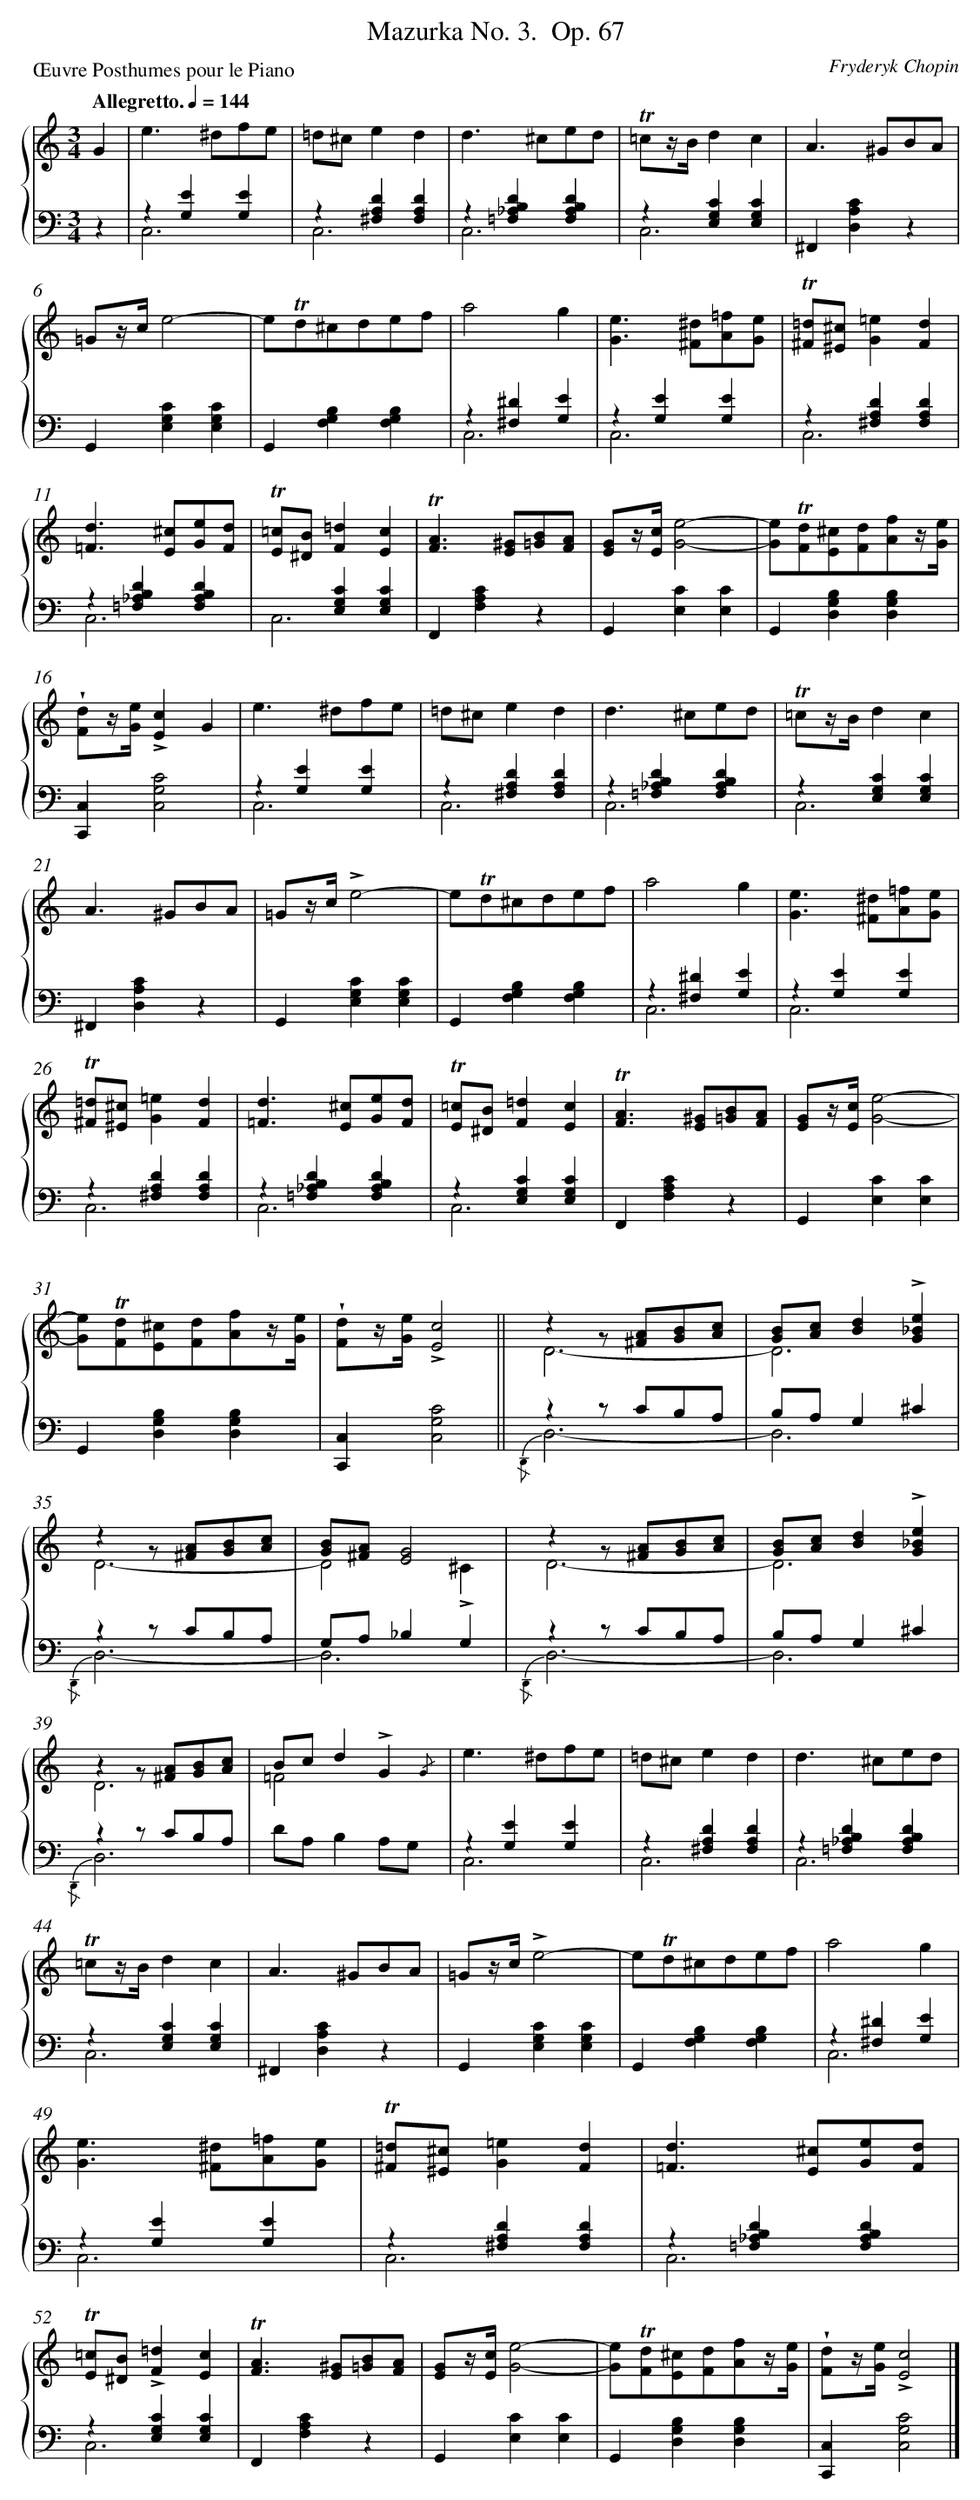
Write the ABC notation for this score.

X:1
T: Mazurka No. 3.	 Op. 67
C: Fryderyk Chopin
L: 1/4
M: 3/4
P: Œuvre Posthumes pour le Piano
Q: "Allegretto." 1/4=144
%%staves {1 2}
V: 1 clef=treble
V: 2 clef=bass
K: C
[V:1] G [I:setbarnb 1]|
[V:2] z |
[V:1] e>^df/e/ |
[V:2] z[EG,][EG,] & C,3 |
[V:1] =d/^c/ed |
[V:2] z[DA,^F,][DA,F,] & C,3 |
[V:1] d>^ce/d/ |
[V:2] z[DB,_A,=F,][DB,A,F,] & C,3 |
[V:1] !trill!=c/z//B//dc |
[V:2] z[CG,E,][CG,E,] & C,3 |
[V:1] A>^GB/A/ |
[V:2] ^F,,[CA,D,]z |
[V:1] =G/z//c//e2- |
[V:2] G,,[CG,E,][CG,E,] |
[V:1] e/!trill!d/^c/d/e/f/ |
[V:2] G,,[B,G,F,][B,G,F,] |
[V:1] a2g |
[V:2] z[^D^F,][EG,] & C,3 |
[V:1] [eG]>[^d^F][=f/A/][e/G/] |
[V:2] z[EG,][EG,] & C,3 |
[V:1] !trill![=d/^F/][^c/^E/][=eG][dF] |
[V:2] z[DA,^F,][DA,F,] & C,3 |
[V:1] [d=F]>[^cE][e/G/][d/F/] |
[V:2] z[DB,_A,=F,][DB,A,F,] & C,3 |
[V:1] !trill![=c/E/][B/^D/][=dF][cE] |
[V:2] x[CG,E,][CG,E,] & C,3 |
[V:1] !trill![AF]>[^GE][B/=G/][A/F/] |
[V:2] F,,[CA,F,]z |
[V:1] [G/E/]z//[c//E//][e2G2]- |
[V:2] G,,[CE,][CE,] |
[V:1] [e/G/]!trill![d/F/][^c/E/][d/F/][f/A/]z//[e//G//] |
[V:2] G,,[B,G,D,][B,G,D,] |
[V:1] !wedge![d/F/]z//[e//G//]!accent![cE]G |
[V:2] [C,C,,][C2G,2C,2] |
[V:1] e>^df/e/ |
[V:2] z[EG,][EG,] & C,3 |
[V:1] =d/^c/ed |
[V:2] z[DA,^F,][DA,F,] & C,3 |
[V:1] d>^ce/d/ |
[V:2] z[DB,_A,=F,][DB,A,F,] & C,3 |
[V:1] !trill!=c/z//B//dc |
[V:2] z[CG,E,][CG,E,] & C,3 |
[V:1] A>^GB/A/ |
[V:2] ^F,,[CA,D,]z |
[V:1] =G/z//c//!accent!e2- |
[V:2] G,,[CG,E,][CG,E,] |
[V:1] e/!trill!d/^c/d/e/f/ |
[V:2] G,,[B,G,F,][B,G,F,] |
[V:1] a2g |
[V:2] z[^D^F,][EG,] & C,3 |
[V:1] [eG]>[^d^F][=f/A/][e/G/] |
[V:2] z[EG,][EG,] & C,3 |
[V:1] !trill![=d/^F/][^c/^E/][=eG][dF] |
[V:2] z[DA,^F,][DA,F,] & C,3 |
[V:1] [d=F]>[^cE][e/G/][d/F/] |
[V:2] z[DB,_A,=F,][DB,A,F,] & C,3 |
[V:1] !trill![=c/E/][B/^D/][=dF][cE] |
[V:2] z[CG,E,][CG,E,] & C,3 |
[V:1] !trill![AF]>[^GE][B/=G/][A/F/] |
[V:2] F,,[CA,F,]z |
[V:1] [G/E/]z//[c//E//][e2G2]- |
[V:2] G,,[CE,][CE,] |
[V:1] [e/G/]!trill![d/F/][^c/E/][d/F/][f/A/]z//[e//G//] |
[V:2] G,,[B,G,D,][B,G,D,] |
[V:1] !wedge![d/F/]z//[e//G//]!accent![c2E2] ||
[V:2] [C,C,,][C2G,2C,2] ||
[V:1] zz/ [A/^F/][B/G/][c/A/] & D3- |
[V:2] zz/ C/B,/A,/ & {/D,,}D,3- |
[V:1] [B/G/][c/A/][dB]!accent![e_BG] & D3 |
[V:2] B,/A,/G,^C & D,3 |
[V:1] zz/ [A/^F/][B/G/][c/A/] & D3- |
[V:2] zz/ C/B,/A,/ & {/D,,}D,3- |
[V:1] [B/G/][A/^F/][G2E2] & D2!accent!^C |
[V:2] G,/A,/_B,G, & D,3 |
[V:1] zz/ [A/^F/][B/G/][c/A/] & D3- |
[V:2] zz/ C/B,/A,/ & {/D,,}D,3- |
[V:1] [B/G/][c/A/][dB]!accent![e_BG] & D3 |
[V:2] B,/A,/G,^C & D,3 |
[V:1] zz/ [A/^F/][B/G/][c/A/] & D3 |
[V:2] zz/ C/B,/A,/ & {/D,,}D,3 |
[V:1] B/c/d!accent!G{/G} & =F2x |
[V:2] D/A,/B,A,/G,/ |
[V:1] e>^df/e/ |
[V:2] z[EG,][EG,] & C,3 |
[V:1] =d/^c/ed |
[V:2] z[DA,^F,][DA,F,] & C,3 |
[V:1] d>^ce/d/ |
[V:2] z[DB,_A,=F,][DB,A,F,] & C,3 |
[V:1] !trill!=c/z//B//dc |
[V:2] z[CG,E,][CG,E,] & C,3 |
[V:1] A>^GB/A/ |
[V:2] ^F,,[CA,D,]z |
[V:1] =G/z//c//!accent!e2- |
[V:2] G,,[CG,E,][CG,E,] |
[V:1] e/!trill!d/^c/d/e/f/ |
[V:2] G,,[B,G,F,][B,G,F,] |
[V:1] a2g |
[V:2] z[^D^F,][EG,] & C,3 |
[V:1] [eG]>[^d^F][=f/A/][e/G/] |
[V:2] z[EG,][EG,] & C,3 |
[V:1] !trill![=d/^F/][^c/^E/][=eG][dF] |
[V:2] z[DA,^F,][DA,F,] & C,3 |
[V:1] [d=F]>[^cE][e/G/][d/F/] |
[V:2] z[DB,_A,=F,][DB,A,F,] & C,3 |
[V:1] !trill![=c/E/][B/^D/]!accent![=dF][cE] |
[V:2] z[CG,E,][CG,E,] & C,3 |
[V:1] !trill![AF]>[^GE][B/=G/][A/F/] |
[V:2] F,,[CA,F,]z |
[V:1] [G/E/]z//[c//E//][e2G2]- |
[V:2] G,,[CE,][CE,] |
[V:1] [e/G/]!trill![d/F/][^c/E/][d/F/][f/A/]z//[e//G//] |
[V:2] G,,[B,G,D,][B,G,D,] |
[V:1] !wedge![d/F/]z//[e//G//]!accent![c2E2] |]
[V:2] [C,C,,][C2G,2C,2] |]
